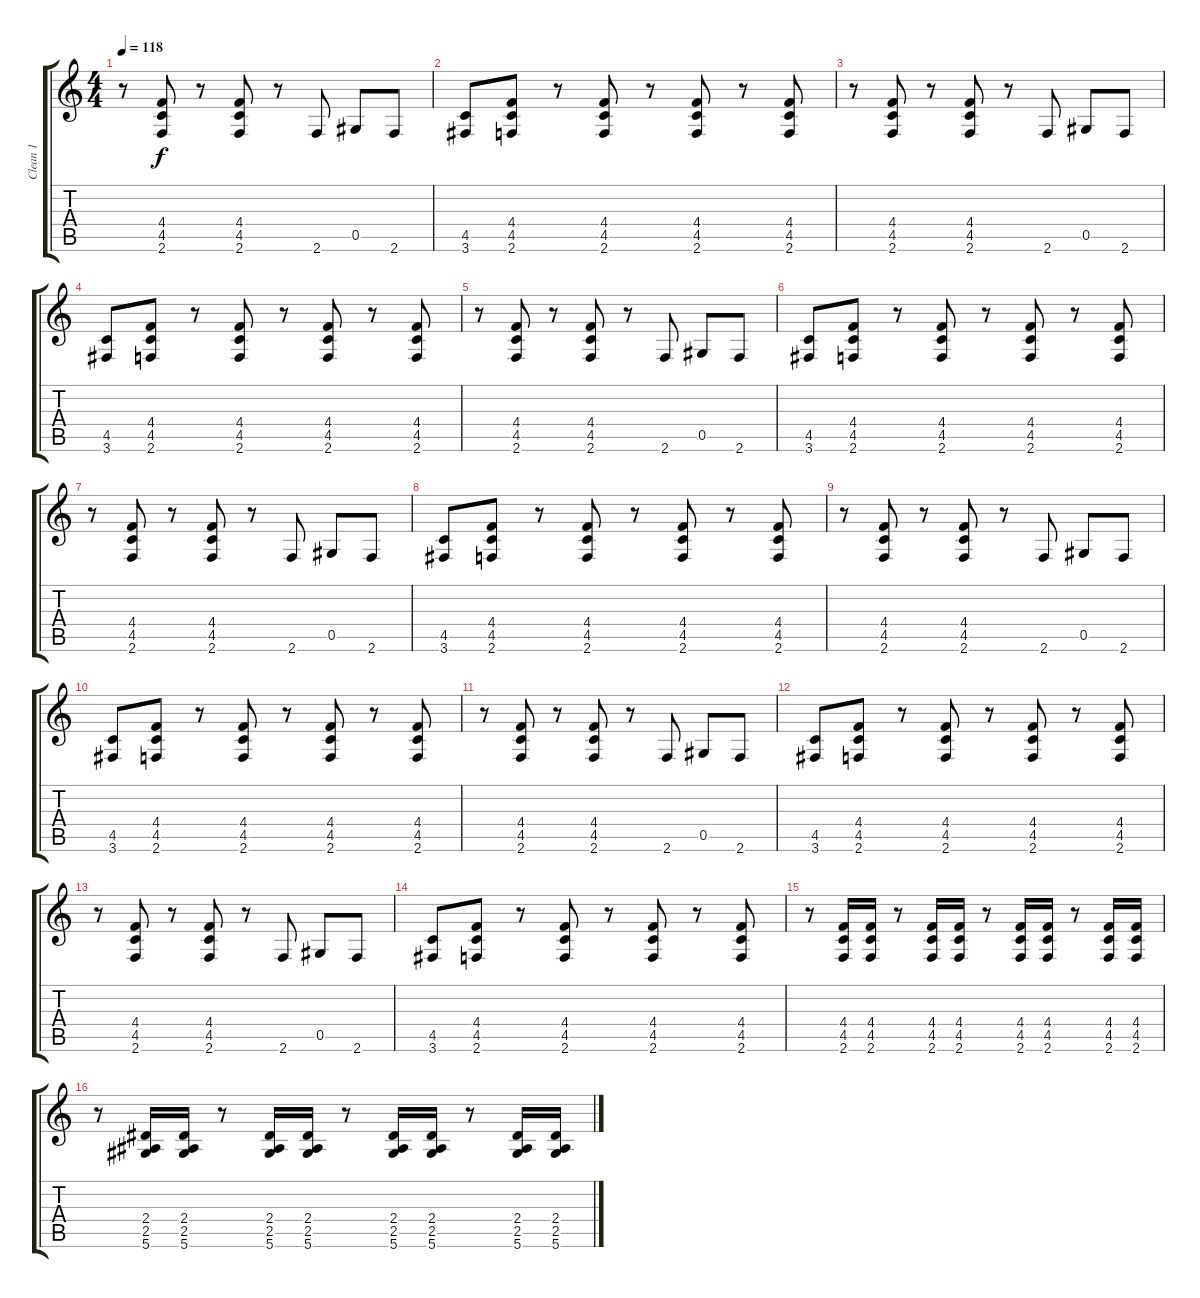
\track ("Clean 1" "Clean 1") {instrument acousticguitarsteel}
\staff {score tabs}
\tuning (Eb4 Bb3 Gb3 Db3 Ab2 Eb2) {hide}
\ts (4 4)
\tempo 118
\clef g2
\ks c
r.8{dy f} (4.4 4.5 2.6).8 r.8 (4.4 4.5 2.6).8 r.8 2.6.8 0.5.8 2.6.8 |
(4.5 3.6).8 (4.4 4.5 2.6).8 r.8 (4.4 4.5 2.6).8 r.8 (4.4 4.5 2.6).8 r.8 (4.4 4.5 2.6).8 |
r.8 (4.4 4.5 2.6).8 r.8 (4.4 4.5 2.6).8 r.8 2.6.8 0.5.8 2.6.8 |
(4.5 3.6).8 (4.4 4.5 2.6).8 r.8 (4.4 4.5 2.6).8 r.8 (4.4 4.5 2.6).8 r.8 (4.4 4.5 2.6).8 |
r.8 (4.4 4.5 2.6).8 r.8 (4.4 4.5 2.6).8 r.8 2.6.8 0.5.8 2.6.8 |
(4.5 3.6).8 (4.4 4.5 2.6).8 r.8 (4.4 4.5 2.6).8 r.8 (4.4 4.5 2.6).8 r.8 (4.4 4.5 2.6).8 |
r.8 (4.4 4.5 2.6).8 r.8 (4.4 4.5 2.6).8 r.8 2.6.8 0.5.8 2.6.8 |
(4.5 3.6).8 (4.4 4.5 2.6).8 r.8 (4.4 4.5 2.6).8 r.8 (4.4 4.5 2.6).8 r.8 (4.4 4.5 2.6).8 |
r.8 (4.4 4.5 2.6).8 r.8 (4.4 4.5 2.6).8 r.8 2.6.8 0.5.8 2.6.8 |
(4.5 3.6).8 (4.4 4.5 2.6).8 r.8 (4.4 4.5 2.6).8 r.8 (4.4 4.5 2.6).8 r.8 (4.4 4.5 2.6).8 |
r.8 (4.4 4.5 2.6).8 r.8 (4.4 4.5 2.6).8 r.8 2.6.8 0.5.8 2.6.8 |
(4.5 3.6).8 (4.4 4.5 2.6).8 r.8 (4.4 4.5 2.6).8 r.8 (4.4 4.5 2.6).8 r.8 (4.4 4.5 2.6).8 |
r.8 (4.4 4.5 2.6).8 r.8 (4.4 4.5 2.6).8 r.8 2.6.8 0.5.8 2.6.8 |
(4.5 3.6).8{volume 16 balance 8} (4.4 4.5 2.6).8 r.8 (4.4 4.5 2.6).8 r.8 (4.4 4.5 2.6).8 r.8 (4.4 4.5 2.6).8 |
r.8 (4.4 4.5 2.6).16 (4.4 4.5 2.6).16 r.8 (4.4 4.5 2.6).16 (4.4 4.5 2.6).16 r.8 (4.4 4.5 2.6).16 (4.4 4.5 2.6).16 r.8 (4.4 4.5 2.6).16 (4.4 4.5 2.6).16 |
r.8 (2.4 2.5 5.6).16 (2.4 2.5 5.6).16 r.8 (2.4 2.5 5.6).16 (2.4 2.5 5.6).16 r.8 (2.4 2.5 5.6).16 (2.4 2.5 5.6).16 r.8 (2.4 2.5 5.6).16 (2.4 2.5 5.6).16
